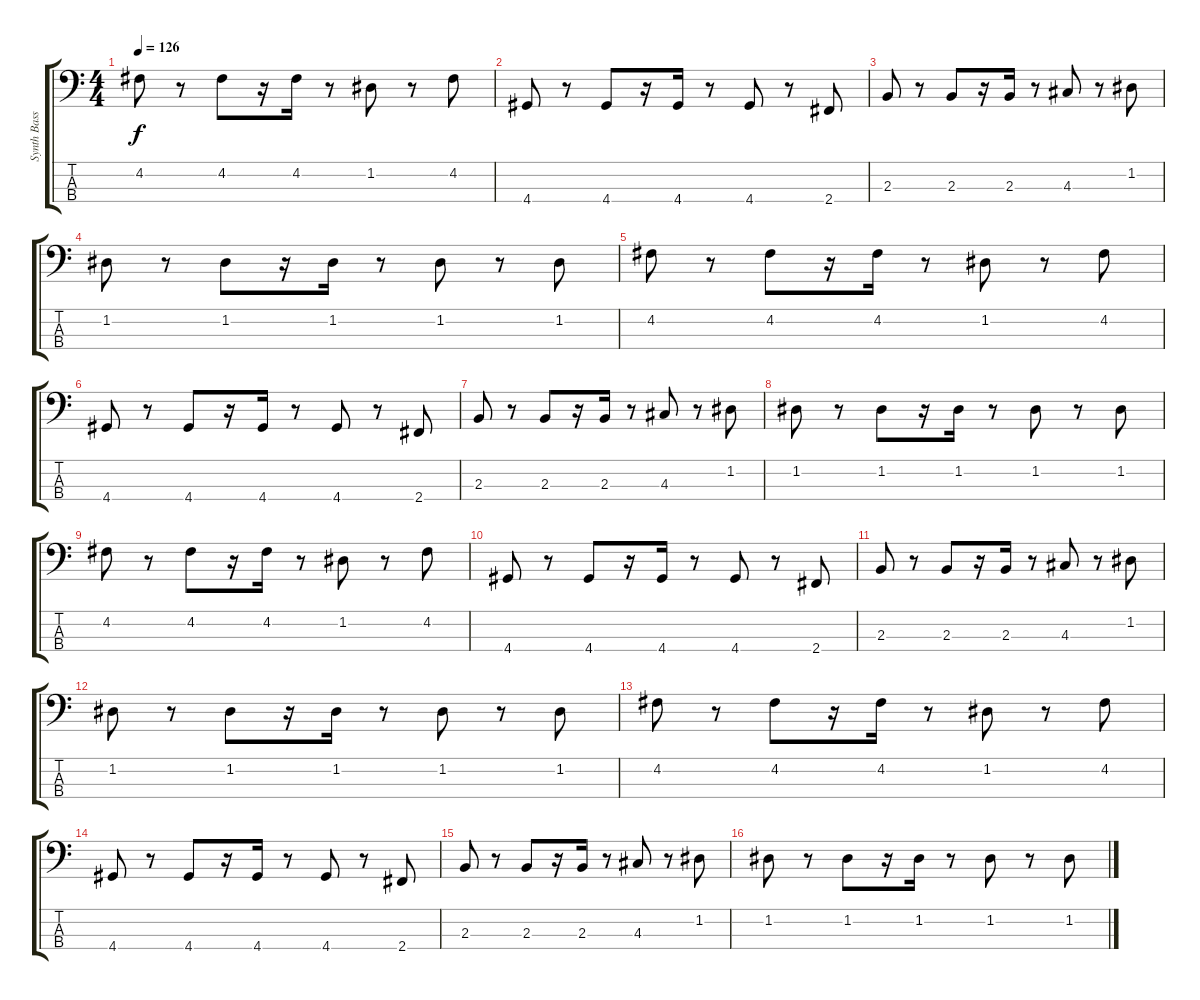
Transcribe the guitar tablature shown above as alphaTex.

\track ("Synth Bass" "Synth Bass") {instrument synthbass1}
\staff {score tabs}
\tuning (G2 D2 A1 E1) {hide}
\ts (4 4)
\tempo 126
\clef f4
\ks c
4.2.8{dy f} r.8 4.2.8 r.16 4.2.16 r.8 1.2.8 r.8 4.2.8 |
4.4.8 r.8 4.4.8 r.16 4.4.16 r.8 4.4.8 r.8 2.4.8 |
2.3.8 r.8 2.3.8 r.16 2.3.16 r.8 4.3.8 r.8 1.2.8 |
1.2.8 r.8 1.2.8 r.16 1.2.16 r.8 1.2.8 r.8 1.2.8 |
4.2.8 r.8 4.2.8 r.16 4.2.16 r.8 1.2.8 r.8 4.2.8 |
4.4.8 r.8 4.4.8 r.16 4.4.16 r.8 4.4.8 r.8 2.4.8 |
2.3.8 r.8 2.3.8 r.16 2.3.16 r.8 4.3.8 r.8 1.2.8 |
1.2.8 r.8 1.2.8 r.16 1.2.16 r.8 1.2.8 r.8 1.2.8 |
4.2.8 r.8 4.2.8 r.16 4.2.16 r.8 1.2.8 r.8 4.2.8 |
4.4.8 r.8 4.4.8 r.16 4.4.16 r.8 4.4.8 r.8 2.4.8 |
2.3.8 r.8 2.3.8 r.16 2.3.16 r.8 4.3.8 r.8 1.2.8 |
1.2.8 r.8 1.2.8 r.16 1.2.16 r.8 1.2.8 r.8 1.2.8 |
4.2.8 r.8 4.2.8 r.16 4.2.16 r.8 1.2.8 r.8 4.2.8 |
4.4.8 r.8 4.4.8 r.16 4.4.16 r.8 4.4.8 r.8 2.4.8 |
2.3.8 r.8 2.3.8 r.16 2.3.16 r.8 4.3.8 r.8 1.2.8 |
1.2.8 r.8 1.2.8 r.16 1.2.16 r.8 1.2.8 r.8 1.2.8
